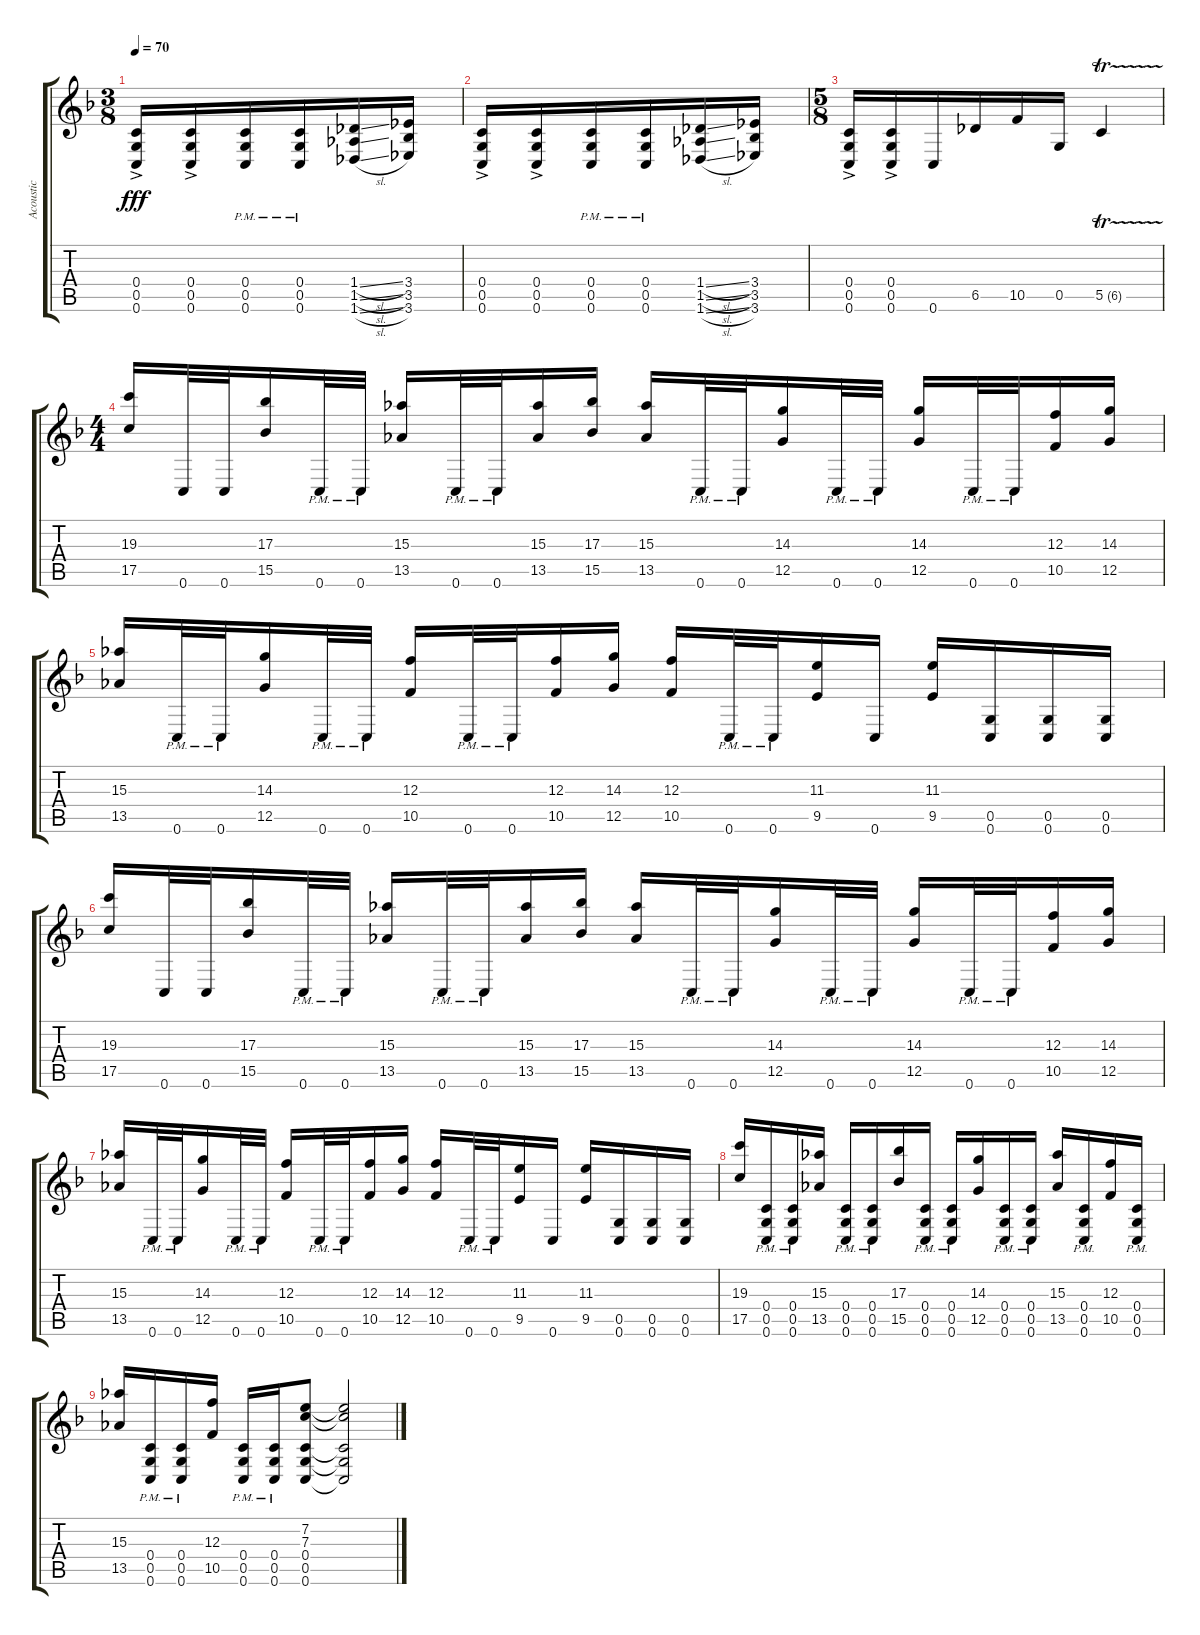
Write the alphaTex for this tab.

\track ("Acoustic" "Acoustic") {instrument acousticguitarsteel}
\staff {score tabs}
\tuning (D4 A3 F3 C3 G2 C2) {hide}
\ts (3 8)
\tempo 70
\clef g2
\ks f
(0.4{ac} 0.5{ac} 0.6{ac}).16{dy fff} (0.4{ac} 0.5{ac} 0.6{ac}).16 (0.4{pm} 0.5{pm} 0.6{pm}).16 (0.4{pm} 0.5{pm} 0.6{pm}).16 (1.4{sl} 1.5{sl} 1.6{sl}).16 (3.4 3.5 3.6).16 |
(0.4{ac} 0.5{ac} 0.6{ac}).16 (0.4{ac} 0.5{ac} 0.6{ac}).16 (0.4{pm} 0.5{pm} 0.6{pm}).16 (0.4{pm} 0.5{pm} 0.6{pm}).16 (1.4{sl} 1.5{sl} 1.6{sl}).16 (3.4 3.5 3.6).16 |
\ts (5 8)
(0.4{ac} 0.5{ac} 0.6{ac}).16 (0.4{ac} 0.5{ac} 0.6{ac}).16 0.6.16 6.5.16 10.5.16 0.5.16 5.5{tr (6 32)}.4 |
\ts (4 4)
(19.3 17.5).16 0.6.32 0.6.32 (17.3 15.5).16 0.6{pm}.32 0.6{pm}.32 (15.3 13.5).16 0.6{pm}.32 0.6{pm}.32 (15.3 13.5).16 (17.3 15.5).16 (15.3 13.5).16 0.6{pm}.32 0.6{pm}.32 (14.3 12.5).16 0.6{pm}.32 0.6{pm}.32 (14.3 12.5).16 0.6{pm}.32 0.6{pm}.32 (12.3 10.5).16 (14.3 12.5).16 |
(15.3 13.5).16 0.6{pm}.32 0.6{pm}.32 (14.3 12.5).16 0.6{pm}.32 0.6{pm}.32 (12.3 10.5).16 0.6{pm}.32 0.6{pm}.32 (12.3 10.5).16 (14.3 12.5).16 (12.3 10.5).16 0.6{pm}.32 0.6{pm}.32 (11.3 9.5).16 0.6.16 (11.3 9.5).16 (0.5 0.6).16 (0.5 0.6).16 (0.5 0.6).16 |
(19.3 17.5).16 0.6.32 0.6.32 (17.3 15.5).16 0.6{pm}.32 0.6{pm}.32 (15.3 13.5).16 0.6{pm}.32 0.6{pm}.32 (15.3 13.5).16 (17.3 15.5).16 (15.3 13.5).16 0.6{pm}.32 0.6{pm}.32 (14.3 12.5).16 0.6{pm}.32 0.6{pm}.32 (14.3 12.5).16 0.6{pm}.32 0.6{pm}.32 (12.3 10.5).16 (14.3 12.5).16 |
(15.3 13.5).16 0.6{pm}.32 0.6{pm}.32 (14.3 12.5).16 0.6{pm}.32 0.6{pm}.32 (12.3 10.5).16 0.6{pm}.32 0.6{pm}.32 (12.3 10.5).16 (14.3 12.5).16 (12.3 10.5).16 0.6{pm}.32 0.6{pm}.32 (11.3 9.5).16 0.6.16 (11.3 9.5).16 (0.5 0.6).16 (0.5 0.6).16 (0.5 0.6).16 |
(19.3 17.5).16 (0.4{pm} 0.5{pm} 0.6{pm}).16 (0.4{pm} 0.5{pm} 0.6{pm}).16 (15.3 13.5).16 (0.4{pm} 0.5{pm} 0.6{pm}).16 (0.4{pm} 0.5{pm} 0.6{pm}).16 (17.3 15.5).16 (0.4{pm} 0.5{pm} 0.6{pm}).16 (0.4{pm} 0.5{pm} 0.6{pm}).16 (14.3 12.5).16 (0.4{pm} 0.5{pm} 0.6{pm}).16 (0.4{pm} 0.5{pm} 0.6{pm}).16 (15.3 13.5).16 (0.4{pm} 0.5{pm} 0.6{pm}).16 (12.3 10.5).16 (0.4{pm} 0.5{pm} 0.6{pm}).16 |
(15.3 13.5).16 (0.4{pm} 0.5{pm} 0.6{pm}).16 (0.4{pm} 0.5{pm} 0.6{pm}).16 (12.3 10.5).16 (0.4{pm} 0.5{pm} 0.6{pm}).16 (0.4{pm} 0.5{pm} 0.6{pm}).16 (7.2 7.3 0.4 0.5 0.6).8 (7.2{t} 7.3{t} 0.4{t} 0.5{t} 0.6{t}).2
